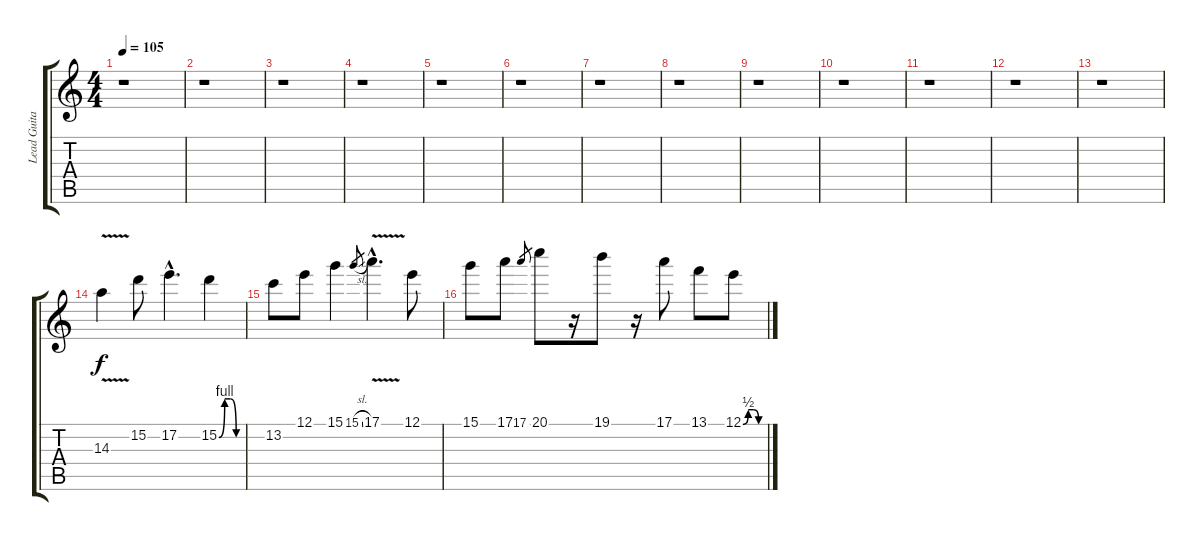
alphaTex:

\track ("Lead Guitar" "Lead Guita") {instrument overdrivenguitar}
\staff {score tabs}
\tuning (E4 B3 G3 D3 A2 E2) {hide}
\ts (4 4)
\tempo 105
\clef g2
\ks c
r.1{dy f instrument overdrivenguitar} |
r.1 |
r.1 |
r.1 |
r.1 |
r.1 |
r.1 |
r.1 |
r.1 |
r.1 |
r.1 |
r.1 |
r.1 |
14.3{v}.4 15.2.8 17.2{hac}.4{d} 15.2{be (custom 0 0 15 4 30 4 45 0 60 0)}.4 |
13.2.8 12.1.8 15.1.4 15.1{sl}.8{gr} 17.1{v hac}.4{d} 12.1.8 |
15.1.8 17.1.8 17.1.8{gr} 20.1.8 r.16 19.1.8 r.16 17.1.8 13.1.8 12.1{be (custom 0 0 15 2 30 2 45 0 60 0)}.8
